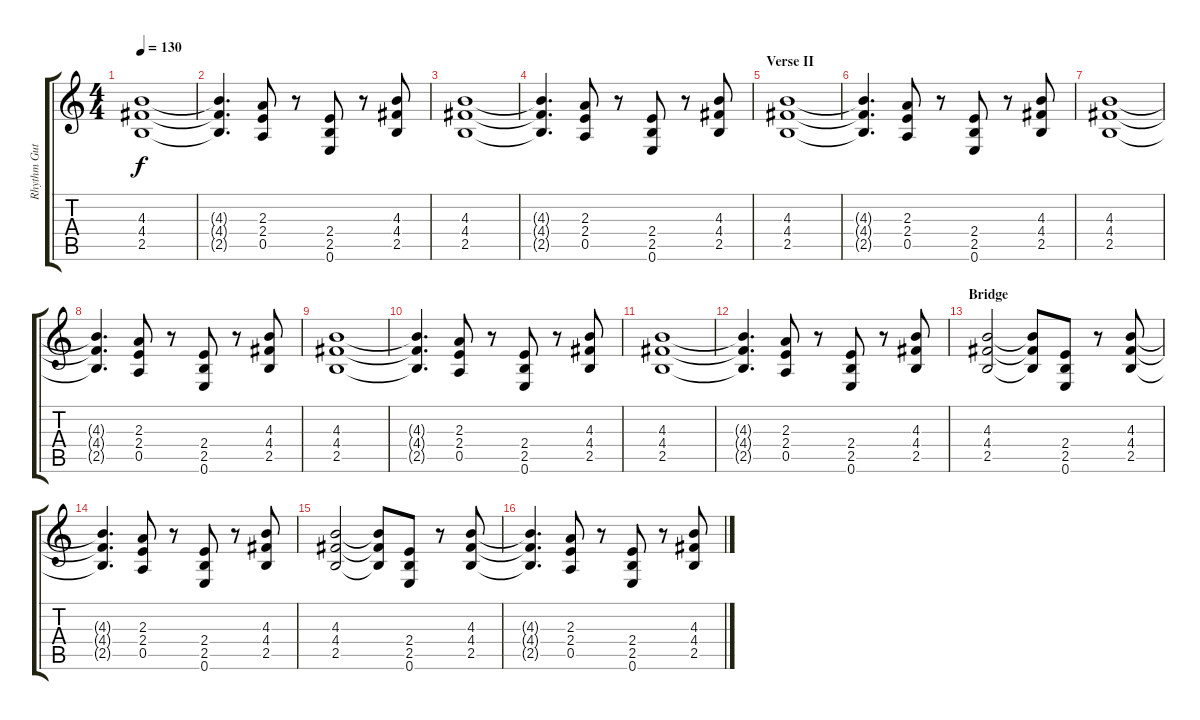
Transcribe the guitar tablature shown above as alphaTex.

\track ("Rhythm Gutar 1" "Rhythm Gut") {instrument overdrivenguitar}
\staff {score tabs}
\tuning (E4 B3 G3 D3 A2 E2) {hide}
\ts (4 4)
\tempo 130
\clef g2
\ks c
(4.3 4.4 2.5).1{dy f} |
(4.3{t} 4.4{t} 2.5{t}).4{d} (2.3 2.4 0.5).8 r.8 (2.4 2.5 0.6).8 r.8 (4.3 4.4 2.5).8 |
(4.3 4.4 2.5).1 |
(4.3{t} 4.4{t} 2.5{t}).4{d} (2.3 2.4 0.5).8 r.8 (2.4 2.5 0.6).8 r.8 (4.3 4.4 2.5).8 |
\section ("" "Verse II")
(4.3 4.4 2.5).1 |
(4.3{t} 4.4{t} 2.5{t}).4{d} (2.3 2.4 0.5).8 r.8 (2.4 2.5 0.6).8 r.8 (4.3 4.4 2.5).8 |
(4.3 4.4 2.5).1 |
(4.3{t} 4.4{t} 2.5{t}).4{d} (2.3 2.4 0.5).8 r.8 (2.4 2.5 0.6).8 r.8 (4.3 4.4 2.5).8 |
(4.3 4.4 2.5).1 |
(4.3{t} 4.4{t} 2.5{t}).4{d} (2.3 2.4 0.5).8 r.8 (2.4 2.5 0.6).8 r.8 (4.3 4.4 2.5).8 |
(4.3 4.4 2.5).1 |
(4.3{t} 4.4{t} 2.5{t}).4{d} (2.3 2.4 0.5).8 r.8 (2.4 2.5 0.6).8 r.8 (4.3 4.4 2.5).8 |
\section ("" "Bridge")
(4.3 4.4 2.5).2 (4.3{t} 4.4{t} 2.5{t}).8 (2.4 2.5 0.6).8 r.8 (4.3 4.4 2.5).8 |
(4.3{t} 4.4{t} 2.5{t}).4{d} (2.3 2.4 0.5).8 r.8 (2.4 2.5 0.6).8 r.8 (4.3 4.4 2.5).8 |
(4.3 4.4 2.5).2 (4.3{t} 4.4{t} 2.5{t}).8 (2.4 2.5 0.6).8 r.8 (4.3 4.4 2.5).8 |
(4.3{t} 4.4{t} 2.5{t}).4{d} (2.3 2.4 0.5).8 r.8 (2.4 2.5 0.6).8 r.8 (4.3 4.4 2.5).8
